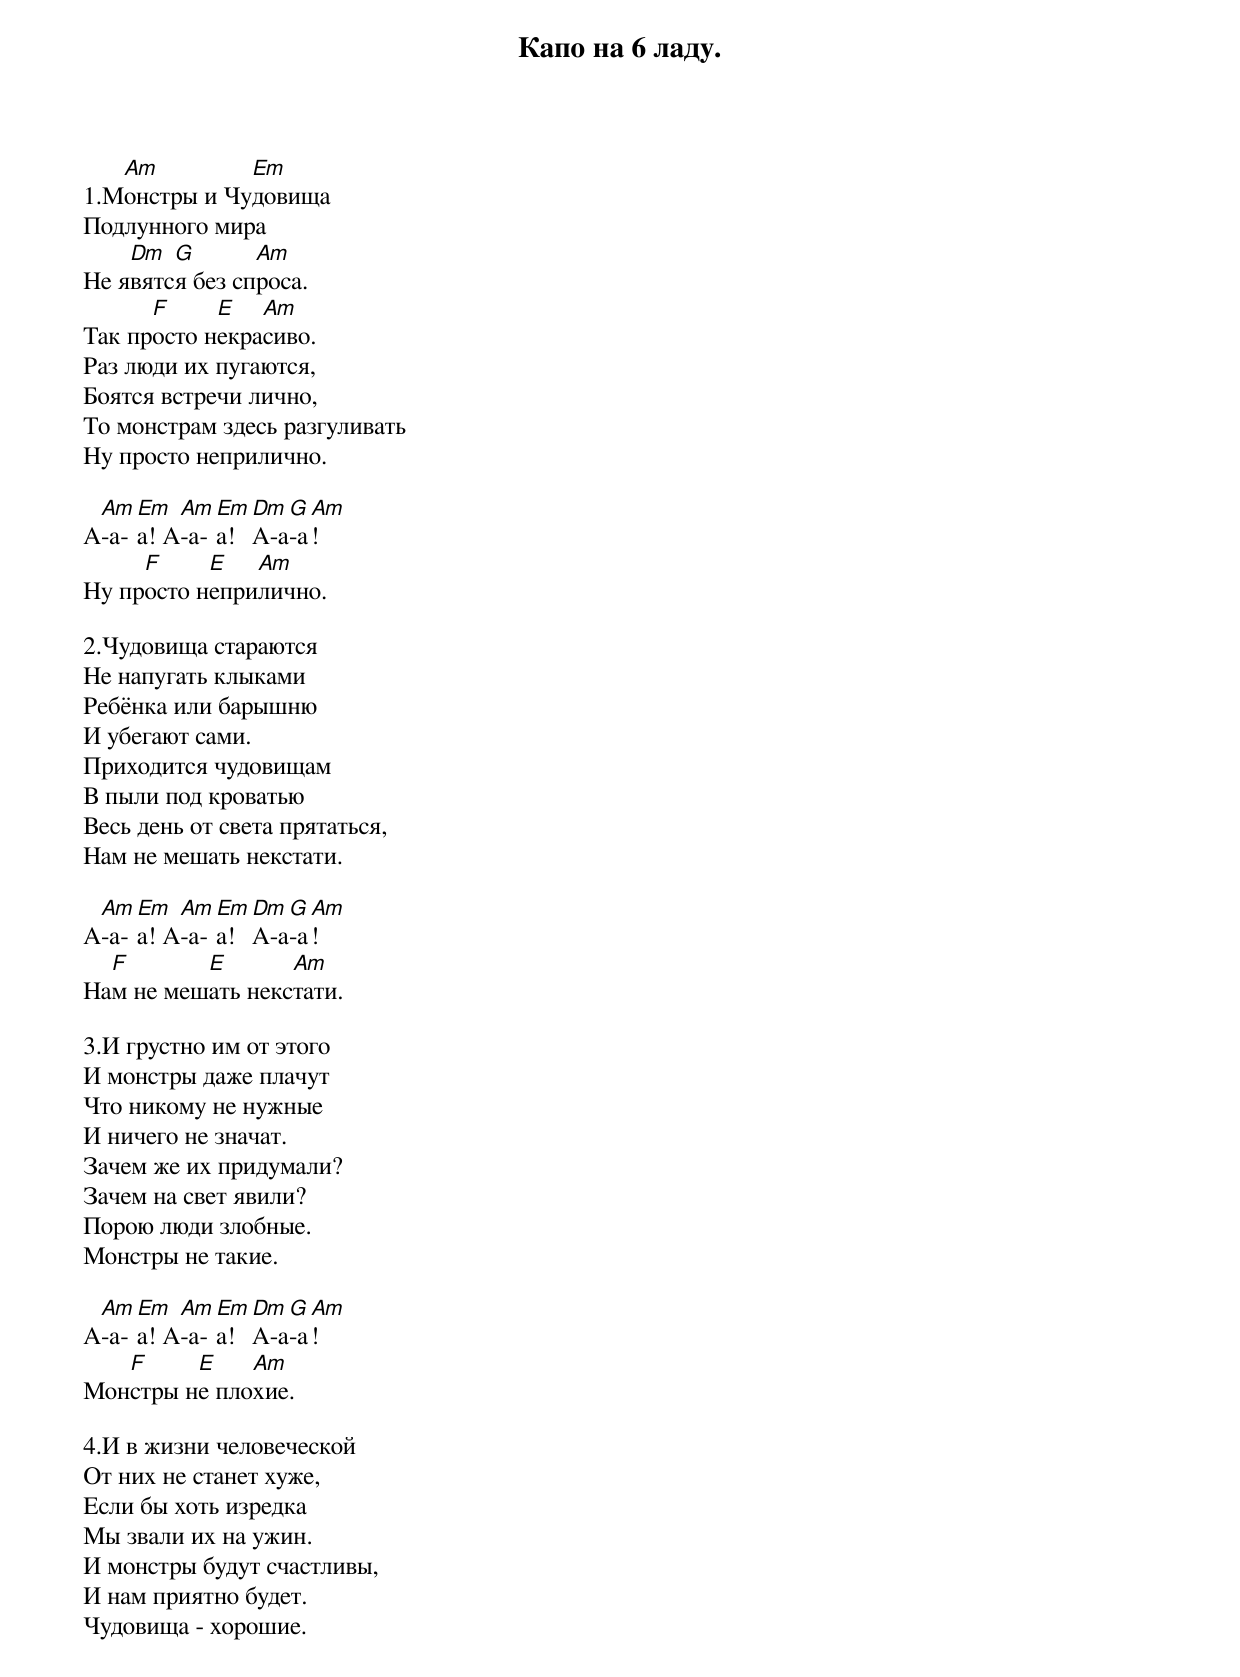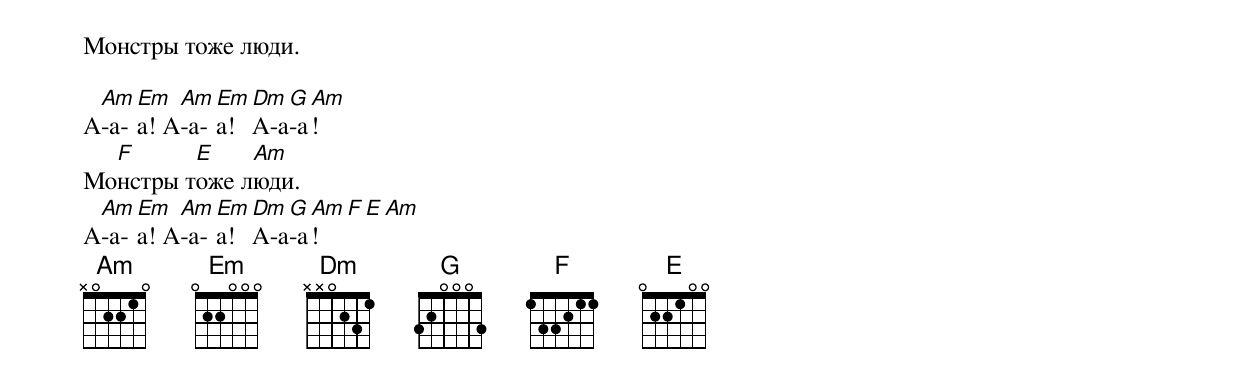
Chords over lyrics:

Капо на 6 ладу.

   Am         Em
1.Монстры и Чудовища
Подлунного мира
    Dm  G       Am
Не явятся без спроса.
      F     E   Am
Так просто некрасиво.
Раз люди их пугаются,
Боятся встречи лично,
То монстрам здесь разгуливать
Ну просто неприлично.

 Am Em  Am Em Dm G Am
А-а-а! А-а-а! А-а-а!
     F     E   Am
Ну просто неприлично.

2.Чудовища стараются
Не напугать клыками
Ребёнка или барышню
И убегают сами.
Приходится чудовищам
В пыли под кроватью
Весь день от света прятаться,
Нам не мешать некстати.

 Am Em  Am Em Dm G Am
А-а-а! А-а-а! А-а-а!
  F       E       Am
Нам не мешать некстати.

3.И грустно им от этого
И монстры даже плачут
Что никому не нужные
И ничего не значат.
Зачем же их придумали?
Зачем на свет явили?
Порою люди злобные.
Монстры не такие.

 Am Em  Am Em Dm G Am
А-а-а! А-а-а! А-а-а!
   F     E    Am
Монстры не плохие.

4.И в жизни человеческой
От них не станет хуже,
Если бы хоть изредка
Мы звали их на ужин.
И монстры будут счастливы,
И нам приятно будет.
Чудовища - хорошие.
Монстры тоже люди.

 Am Em  Am Em Dm G Am
А-а-а! А-а-а! А-а-а!
  F      E    Am
Монстры тоже люди.
 Am Em  Am Em Dm G Am F E Am
А-а-а! А-а-а! А-а-а!
